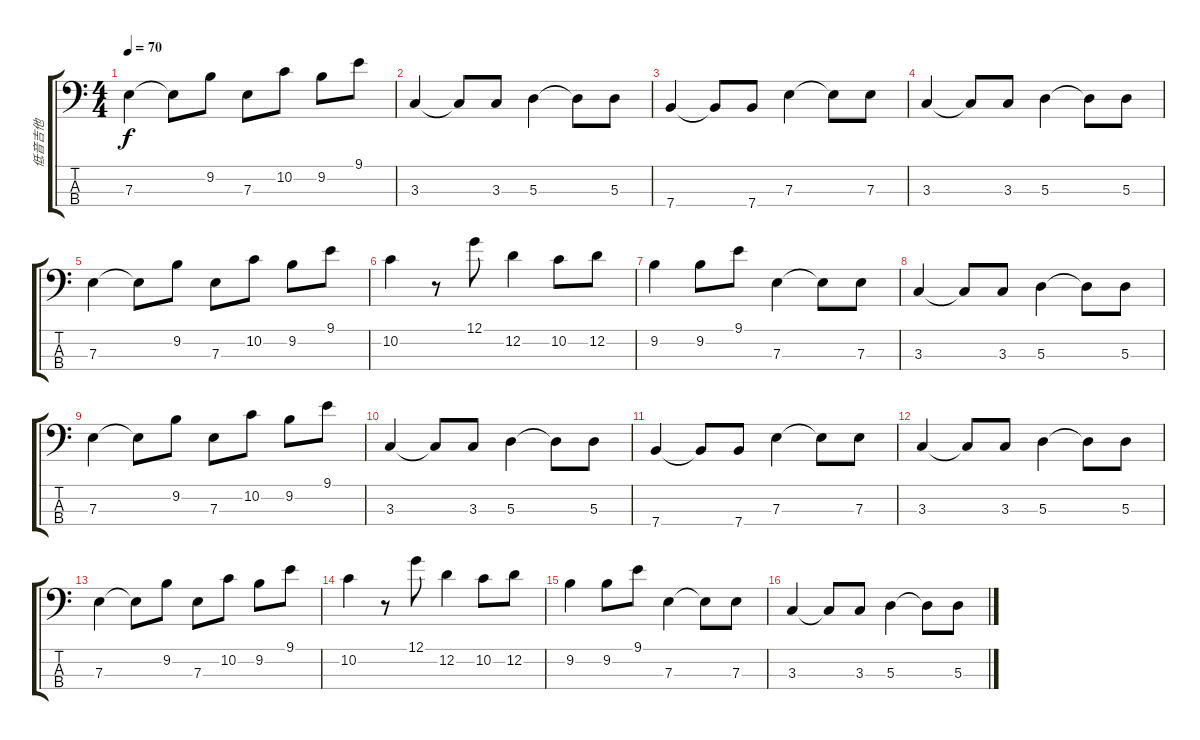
\track ("低音吉他" "低音吉他") {instrument electricbassfinger}
\staff {score tabs}
\tuning (G2 D2 A1 E1) {hide}
\ts (4 4)
\tempo 70
\clef f4
\ks c
7.3.4{dy f} 7.3{t}.8 9.2.8 7.3.8 10.2.8 9.2.8 9.1.8 |
3.3.4 3.3{t}.8 3.3.8 5.3.4 5.3{t}.8 5.3.8 |
7.4.4 7.4{t}.8 7.4.8 7.3.4 7.3{t}.8 7.3.8 |
3.3.4 3.3{t}.8 3.3.8 5.3.4 5.3{t}.8 5.3.8 |
7.3.4 7.3{t}.8 9.2.8 7.3.8 10.2.8 9.2.8 9.1.8 |
10.2.4 r.8 12.1.8 12.2.4 10.2.8 12.2.8 |
9.2.4 9.2.8 9.1.8 7.3.4 7.3{t}.8 7.3.8 |
3.3.4 3.3{t}.8 3.3.8 5.3.4 5.3{t}.8 5.3.8 |
7.3.4 7.3{t}.8 9.2.8 7.3.8 10.2.8 9.2.8 9.1.8 |
3.3.4 3.3{t}.8 3.3.8 5.3.4 5.3{t}.8 5.3.8 |
7.4.4 7.4{t}.8 7.4.8 7.3.4 7.3{t}.8 7.3.8 |
3.3.4 3.3{t}.8 3.3.8 5.3.4 5.3{t}.8 5.3.8 |
7.3.4 7.3{t}.8 9.2.8 7.3.8 10.2.8 9.2.8 9.1.8 |
10.2.4 r.8 12.1.8 12.2.4 10.2.8 12.2.8 |
9.2.4 9.2.8 9.1.8 7.3.4 7.3{t}.8 7.3.8 |
3.3.4 3.3{t}.8 3.3.8 5.3.4 5.3{t}.8 5.3.8
